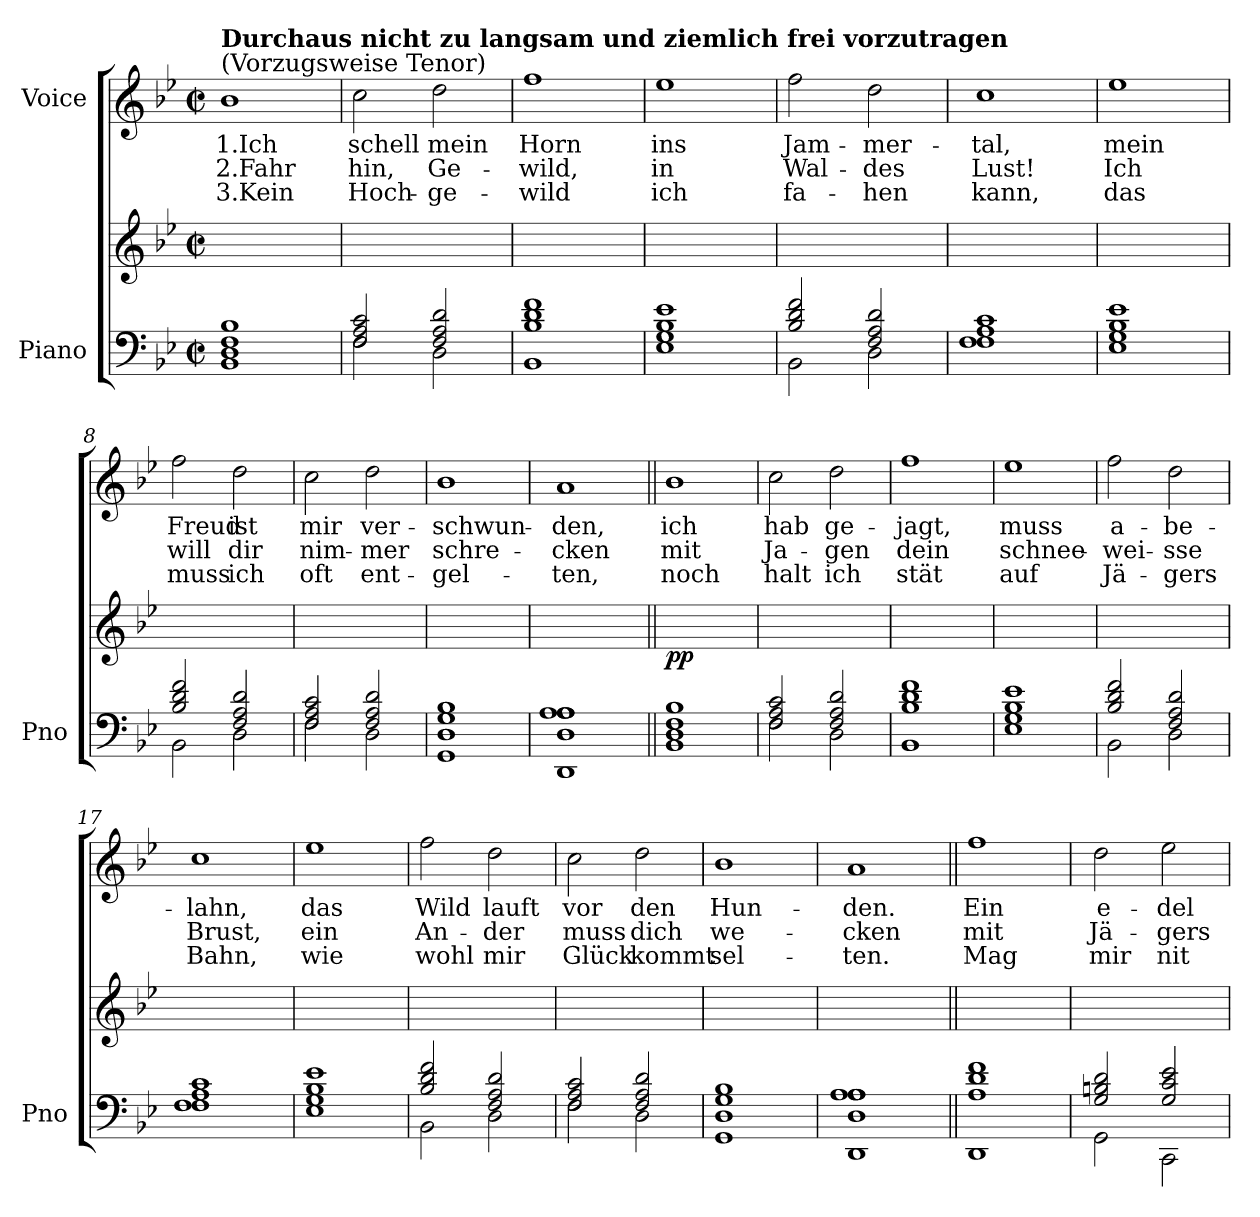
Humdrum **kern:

**kern	**kern	**dynam	**kern	**text	**text	**text
*part2	*part2	*part2	*part1	*part1	*part1	*part1
*staff3	*staff2	*staff2/3	*staff1	*staff1	*staff1	*staff1
*I"Piano	*	*	*I"Voice	*	*	*
*I'Pno	*	*	*	*	*	*
*clefF4	*clefG2	*	*clefG2	*	*	*
*k[b-e-]	*k[b-e-]	*	*k[b-e-]	*	*	*
*M2/2	*M2/2	*	*M2/2	*	*	*
*met(c|)	*met(c|)	*	*met(c|)	*	*	*
=1	=1	=1	=1	=1	=1	=1
*^	*	*	*	*	*	*
!	!	!	!	!LO:TX:a:t=(Vorzugsweise Tenor)	!	!	!
!	!	!	!	!LO:TX:a:B:t=Durchaus nicht zu langsam und ziemlich frei vorzutragen	!	!	!
!	!	!	!LO:DY:b	!	!	!	!
!	!	!	!LO:DY:n=1:b	!	!	!	!
1D 1F 1B-	1BB-	1ryy	p other-dynamics	1b-	1.Ich	2.Fahr	3.Kein
=2	=2	=2	=2	=2	=2	=2	=2
2F/ 2A/ 2c/	2F\	1ryy	.	2cc\	schell	hin,	Hoch-
2F/ 2A/ 2d/	2D\	.	.	2dd\	mein	Ge-	-ge-
=3	=3	=3	=3	=3	=3	=3	=3
1B- 1d 1f	1BB-	1ryy	.	1ff	Horn	-wild,	-wild
=4	=4	=4	=4	=4	=4	=4	=4
1G 1B- 1e-	1E-	1ryy	.	1ee-	ins	in	ich
=5	=5	=5	=5	=5	=5	=5	=5
2B-/ 2d/ 2f/	2BB-\	1ryy	.	2ff\	Jam-	Wal-	fa-
2F/ 2A/ 2d/	2D\	.	.	2dd\	-mer-	-des	-hen
=6	=6	=6	=6	=6	=6	=6	=6
1F 1A 1c	1F	1ryy	.	1cc	-tal,	Lust!	kann,
=7	=7	=7	=7	=7	=7	=7	=7
1G 1B- 1e-	1E-	1ryy	.	1ee-	mein	Ich	das
=8	=8	=8	=8	=8	=8	=8	=8
2B-/ 2d/ 2f/	2BB-\	1ryy	.	2ff\	Freud	will	muss
2F/ 2A/ 2d/	2D\	.	.	2dd\	ist	dir	ich
=9	=9	=9	=9	=9	=9	=9	=9
2F/ 2A/ 2c/	2F\	1ryy	.	2cc\	mir	nim-	oft
2F/ 2A/ 2d/	2D\	.	.	2dd\	ver-	-mer	ent-
=10	=10	=10	=10	=10	=10	=10	=10
1D 1G 1B-	1GG	1ryy	.	1b-	-schwun-	schre-	-gel-
=11	=11	=11	=11	=11	=11	=11	=11
*	*^	*	*	*	*	*	*
1DD 1D 1A	1A	1A	1ryy	.	1a	-den,	-cken	-ten,
=12||	=12||	=12||	=12||	=12||	=12||	=12||	=12||	=12||
!	!	!	!	!LO:DY:b	!	!	!	!
*	*v	*v	*	*	*	*	*	*
1D 1F 1B-	1BB-	1ryy	pp	1b-	ich	mit	noch
=13	=13	=13	=13	=13	=13	=13	=13
2F/ 2A/ 2c/	2F\	1ryy	.	2cc\	hab	Ja-	halt
2F/ 2A/ 2d/	2D\	.	.	2dd\	ge-	-gen	ich
=14	=14	=14	=14	=14	=14	=14	=14
1B- 1d 1f	1BB-	1ryy	.	1ff	-jagt,	dein	stät
=15	=15	=15	=15	=15	=15	=15	=15
1G 1B- 1e-	1E-	1ryy	.	1ee-	muss	schnee-	auf
=16	=16	=16	=16	=16	=16	=16	=16
2B-/ 2d/ 2f/	2BB-\	1ryy	.	2ff\	a-	-wei-	Jä-
2F/ 2A/ 2d/	2D\	.	.	2dd\	-be-	-sse	-gers
=17	=17	=17	=17	=17	=17	=17	=17
1F 1A 1c	1F	1ryy	.	1cc	-lahn,	Brust,	Bahn,
=18	=18	=18	=18	=18	=18	=18	=18
1G 1B- 1e-	1E-	1ryy	.	1ee-	das	ein	wie
=19	=19	=19	=19	=19	=19	=19	=19
2B-/ 2d/ 2f/	2BB-\	1ryy	.	2ff\	Wild	An-	wohl
2F/ 2A/ 2d/	2D\	.	.	2dd\	lauft	-der	mir
=20	=20	=20	=20	=20	=20	=20	=20
2F/ 2A/ 2c/	2F\	1ryy	.	2cc\	vor	muss	Glück
2F/ 2A/ 2d/	2D\	.	.	2dd\	den	dich	kommt
=21	=21	=21	=21	=21	=21	=21	=21
1D 1G 1B-	1GG	1ryy	.	1b-	Hun-	we-	sel-
=22	=22	=22	=22	=22	=22	=22	=22
*	*^	*	*	*	*	*	*
1DD 1D 1A	1A	1A	1ryy	.	1a	-den.	-cken	-ten.
*	*v	*v	*	*	*	*	*	*
=23||	=23||	=23||	=23||	=23||	=23||	=23||	=23||
1A 1d 1f	1DD	1ryy	.	1ff	Ein	mit	Mag
=24	=24	=24	=24	=24	=24	=24	=24
2G/ 2Bn/ 2d/	2GG\	1ryy	.	2dd\	e-	Jä-	mir
2G/ 2c/ 2e-/	2CC\	.	.	2ee-\	-del	-gers	nit
*v	*v	*	*	*	*	*	*
=	=	=	=	=	=	=
*-	*-	*-	*-	*-	*-	*-
